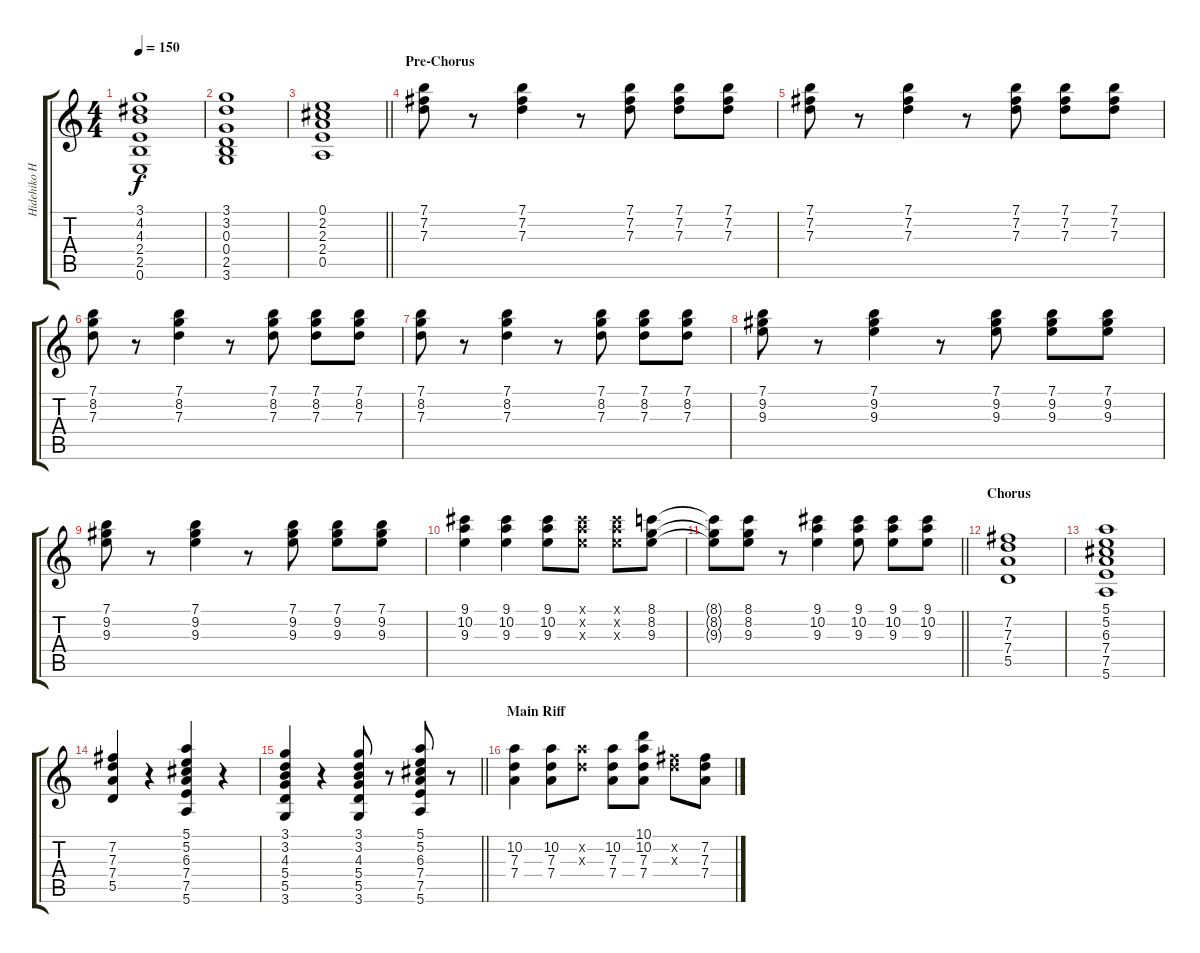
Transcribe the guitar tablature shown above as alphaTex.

\track ("Hidehiko Hoshino" "Hidehiko H") {instrument electricguitarjazz}
\staff {score tabs}
\tuning (E4 B3 G3 D3 A2 E2) {hide}
\ts (4 4)
\tempo 150
\clef g2
\ks c
(3.1 4.2 4.3 2.4 2.5 0.6).1{dy f} |
(3.1 3.2 0.3 0.4 2.5 3.6).1 |
\barLineRight lightlight
(0.1 2.2 2.3 2.4 0.5).1 |
\section ("" "Pre-Chorus")
(7.1 7.2 7.3).8 r.8 (7.1 7.2 7.3).4 r.8 (7.1 7.2 7.3).8 (7.1 7.2 7.3).8 (7.1 7.2 7.3).8 |
(7.1 7.2 7.3).8 r.8 (7.1 7.2 7.3).4 r.8 (7.1 7.2 7.3).8 (7.1 7.2 7.3).8 (7.1 7.2 7.3).8 |
(7.1 8.2 7.3).8 r.8 (7.1 8.2 7.3).4 r.8 (7.1 8.2 7.3).8 (7.1 8.2 7.3).8 (7.1 8.2 7.3).8 |
(7.1 8.2 7.3).8 r.8 (7.1 8.2 7.3).4 r.8 (7.1 8.2 7.3).8 (7.1 8.2 7.3).8 (7.1 8.2 7.3).8 |
(7.1 9.2 9.3).8 r.8 (7.1 9.2 9.3).4 r.8 (7.1 9.2 9.3).8 (7.1 9.2 9.3).8 (7.1 9.2 9.3).8 |
(7.1 9.2 9.3).8 r.8 (7.1 9.2 9.3).4 r.8 (7.1 9.2 9.3).8 (7.1 9.2 9.3).8 (7.1 9.2 9.3).8 |
(9.1 10.2 9.3).4 (9.1 10.2 9.3).4 (9.1 10.2 9.3).8 (9.1{x} 10.2{x} 9.3{x}).8 (9.1{x} 10.2{x} 9.3{x}).8 (8.1 8.2 9.3).8 |
\barLineRight lightlight
(8.1{t} 8.2{t} 9.3{t}).8 (8.1 8.2 9.3).8 r.8 (9.1 10.2 9.3).4 (9.1 10.2 9.3).8 (9.1 10.2 9.3).8 (9.1 10.2 9.3).8 |
\section ("" "Chorus")
(7.2 7.3 7.4 5.5).1 |
(5.1 5.2 6.3 7.4 7.5 5.6).1 |
(7.2 7.3 7.4 5.5).4 r.4 (5.1 5.2 6.3 7.4 7.5 5.6).4 r.4 |
\barLineRight lightlight
(3.1 3.2 4.3 5.4 5.5 3.6).4 r.4 (3.1 3.2 4.3 5.4 5.5 3.6).8 r.8 (5.1 5.2 6.3 7.4 7.5 5.6).8 r.8 |
\section ("" "Main Riff")
(10.2 7.3 7.4).4 (10.2 7.3 7.4).8 (10.2{x} 7.3{x}).8 (10.2 7.3 7.4).8 (10.1 10.2 7.3 7.4).8 (7.2{x} 7.3{x}).8 (7.2{h} 7.3 7.4).8
